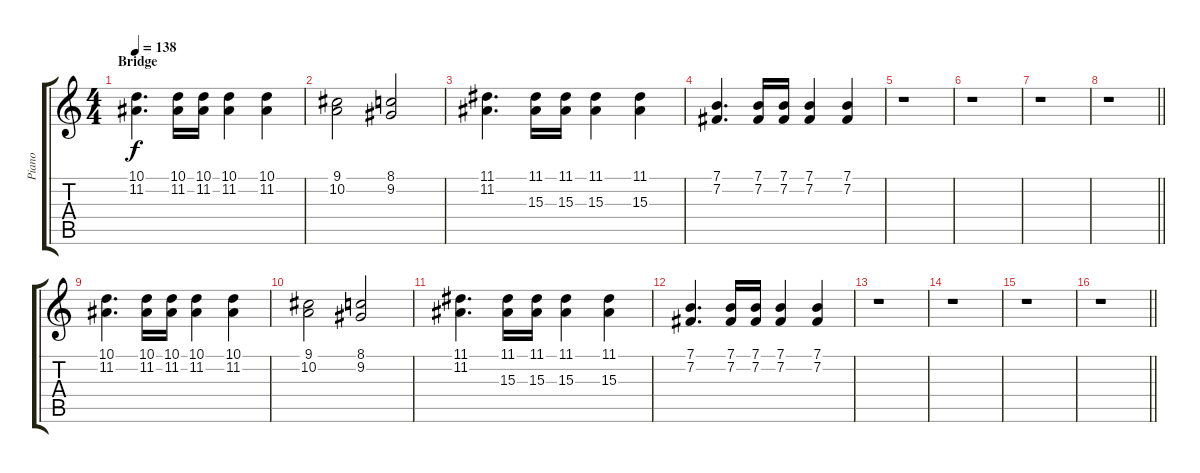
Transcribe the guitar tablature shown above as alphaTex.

\track ("Piano" "Piano") {instrument brightacousticpiano}
\staff {score tabs}
\tuning (E4 B3 G3 D3 A2 E2) {hide}
\ts (4 4)
\section ("" "Bridge")
\tempo 138
\clef g2
\ks c
(10.1 11.2).4{d dy f} (10.1 11.2).16 (10.1 11.2).16 (10.1 11.2).4 (10.1 11.2).4 |
(9.1 10.2).2 (8.1 9.2).2 |
(11.1 11.2).4{d} (11.1 15.3).16 (11.1 15.3).16 (11.1 15.3).4 (11.1 15.3).4 |
(7.1 7.2).4{d} (7.1 7.2).16 (7.1 7.2).16 (7.1 7.2).4 (7.1 7.2).4 |
r.1 |
r.1 |
r.1 |
\barLineRight lightlight
r.1 |
(10.1 11.2).4{d} (10.1 11.2).16 (10.1 11.2).16 (10.1 11.2).4 (10.1 11.2).4 |
(9.1 10.2).2 (8.1 9.2).2 |
(11.1 11.2).4{d} (11.1 15.3).16 (11.1 15.3).16 (11.1 15.3).4 (11.1 15.3).4 |
(7.1 7.2).4{d} (7.1 7.2).16 (7.1 7.2).16 (7.1 7.2).4 (7.1 7.2).4 |
r.1 |
r.1 |
r.1 |
\barLineRight lightlight
r.1
